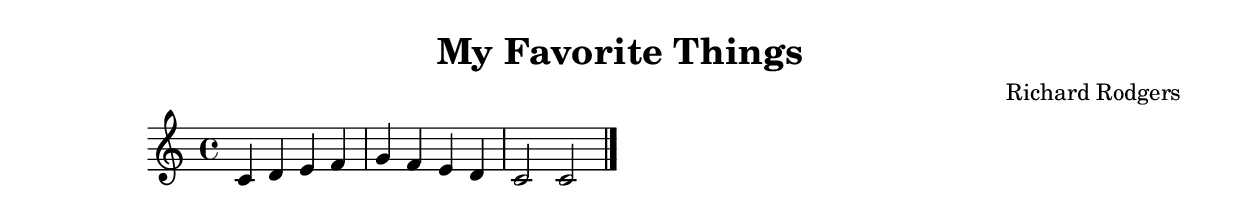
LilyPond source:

\version "2.24.4"

\header {
  title = "My Favorite Things"
  composer = "Richard Rodgers"
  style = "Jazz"
}

\score {
  \new Staff {
    \clef treble
    \time 4/4
    \key c \major
    
    % Simple chord progression placeholder
    c'4 d' e' f' |
    g' f' e' d' |
    c'2 c'2 |
    \bar "|."
  }
  \layout {}
  \midi {
    \tempo 4 = 120
  }
}